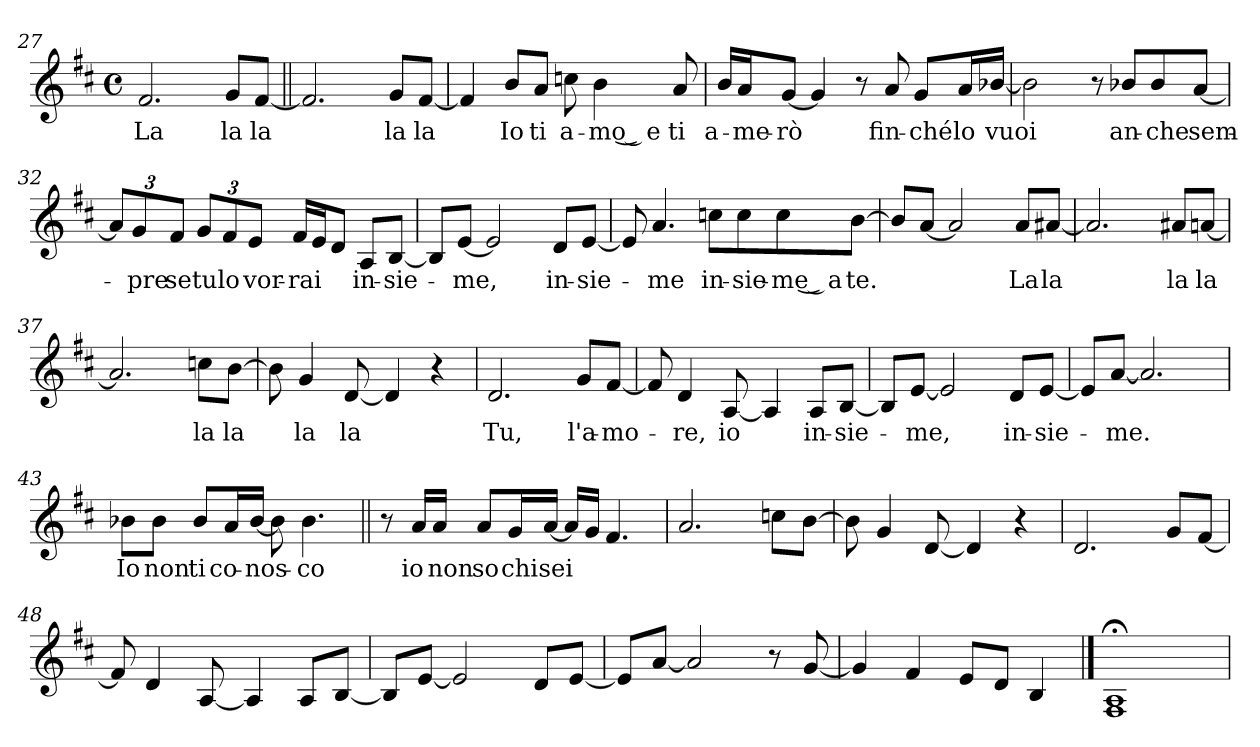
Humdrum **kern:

**kern	**text
*part1	*part1
*staff1	*staff1
*clefG2	*
*k[f#c#]	*
*D:	*
*M4/4	*
*met(c)	*
=27	=27
!	!LO:LY:b
2.f#/	La
!	!LO:LY:b
8g/L	la
!	!LO:LY:b
[8f#/J	la
=28||	=28||
2.f#/]	.
!	!LO:LY:b
8g/L	la
!	!LO:LY:b
[8f#/J	la
!!LO:LB:g=z
=29	=29
4f#/]	.
!	!LO:LY:b
8b/L	Io
!	!LO:LY:b
8a/J	ti
!	!LO:LY:b
8ccn\	a-
!	!LO:LY:b
4b\	-mo͜ e
!	!LO:LY:b
8a/	ti
=30	=30
!	!LO:LY:b
16b/LL	a-
!	!LO:LY:b
16a/J	-me-
!	!LO:LY:b
[8g/J	-rò
4g/]	.
8r	.
!	!LO:LY:b
8a/	fin-
!	!LO:LY:b
8g/L	-ché
!	!LO:LY:b
16a/L	lo
!	!LO:LY:b
[16b-X/JJ	vuoi
=31	=31
2b-\]	.
8r	.
!	!LO:LY:b
8b-X/L	an-
!	!LO:LY:b
8b-/	-che
!	!LO:LY:b
[8a/J	sem-
!!LO:LB:g=z
=32	=32
12a/L]	.
!	!LO:LY:b
12g/	-pre
!	!LO:LY:b
12f#/J	se
!	!LO:LY:b
12g/L	tu
!	!LO:LY:b
12f#/	lo
!	!LO:LY:b
12e/J	vor-
!	!LO:LY:b
16f#/LL	-rai
16e/J	.
8d/J	.
!	!LO:LY:b
8A/L	in-
!	!LO:LY:b
[8B/J	-sie-
=33	=33
8B/L]	.
!	!LO:LY:b
[8e/J	-me,
2e/]	.
!	!LO:LY:b
8d/L	in-
!	!LO:LY:b
[8e/J	-sie-
=34	=34
8e/]	.
!	!LO:LY:b
4.a/	-me
!	!LO:LY:b
8ccn\L	in-
!	!LO:LY:b
8cc\	-sie-
!	!LO:LY:b
8cc\	-me͜ a
!	!LO:LY:b
[8b\J	te.
!!LO:LB:g=z
=35	=35
8b/L]	.
[8a/J	.
2a/]	.
!	!LO:LY:b
8a/L	La
!	!LO:LY:b
[8a#X/J	la
=36	=36
2.a#/]	.
!	!LO:LY:b
8a#X/L	la
!	!LO:LY:b
[8an/J	la
=37	=37
2.a/]	.
!	!LO:LY:b
8ccn\L	la
!	!LO:LY:b
[8b\J	la
!!LO:LB:g=z
=38	=38
8b\]	.
!	!LO:LY:b
4g/	la
!	!LO:LY:b
[8d/	la
4d/]	.
4r	.
=39	=39
!	!LO:LY:b
2.d/	Tu,
!	!LO:LY:b
8g/L	l'a-
!	!LO:LY:b
[8f#/J	-mo-
=40	=40
8f#/]	.
!	!LO:LY:b
4d/	-re,
!	!LO:LY:b
[8A/	io
4A/]	.
!	!LO:LY:b
8A/L	in-
!	!LO:LY:b
[8B/J	-sie-
!!LO:LB:g=z
=41	=41
8B/L]	.
!	!LO:LY:b
[8e/J	-me,
2e/]	.
!	!LO:LY:b
8d/L	in-
!	!LO:LY:b
[8e/J	-sie-
=42	=42
8e/L]	.
!	!LO:LY:b
[8a/J	-me.
2.a/]	.
=43	=43
!	!LO:LY:b
8b-X\L	Io
!	!LO:LY:b
8b-\J	non
!	!LO:LY:b
8b-/L	ti
!	!LO:LY:b
16a/L	co-
!	!LO:LY:b
[16b-/JJ	-nos-
8b-\]	.
!	!LO:LY:b
4.b-\	-co
=44||	=44||
8r	.
!	!LO:LY:b
16a/LL	io
!	!LO:LY:b
16a/JJ	non
!	!LO:LY:b
8a/L	so
!	!LO:LY:b
16g/L	chi
!	!LO:LY:b
[16a/JJ	sei
16a/LL]	.
16g/JJ	.
4.f#/	.
!!LO:LB:g=z
=45	=45
2.a/	.
8ccn\L	.
[8b\J	.
=46	=46
8b\]	.
4g/	.
[8d/	.
4d/]	.
4r	.
=47	=47
2.d/	.
8g/L	.
[8f#/J	.
=48	=48
8f#/]	.
4d/	.
[8A/	.
4A/]	.
8A/L	.
[8B/J	.
!!LO:LB:g=z
=49	=49
8B/L]	.
[8e/J	.
2e/]	.
8d/L	.
[8e/J	.
=50	=50
8e/L]	.
[8a/J	.
2a/]	.
8r	.
[8g/	.
=51	=51
4g/]	.
4f#/	.
8e/L	.
8d/J	.
4B/	.
==52	==52
1F#;< 1A;<	.
=	=
*-	*-
